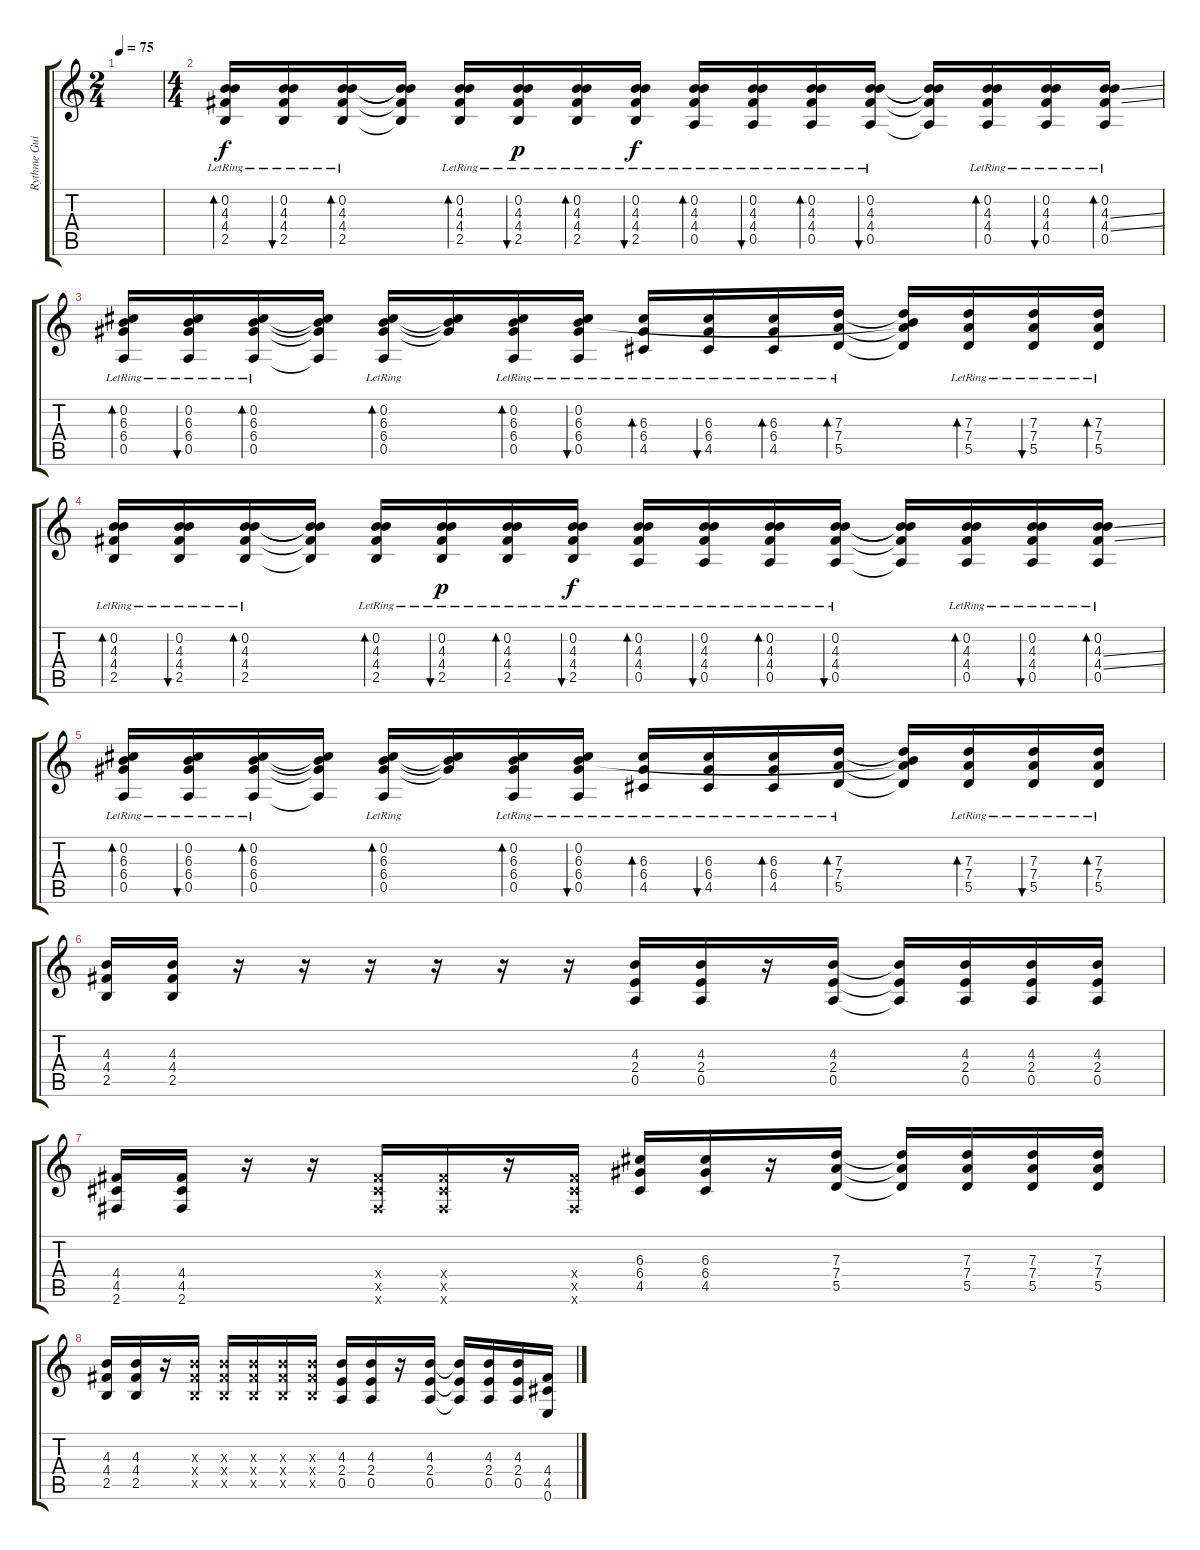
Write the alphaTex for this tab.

\track ("Rythme Guitar" "Rythme Gui") {instrument electricguitarclean}
\staff {score tabs}
\tuning (E4 B3 G3 D3 A2 E2) {hide}
\ts (2 4)
\tempo 75
\clef g2
\ks c
|
\ts (4 4)
(0.2{lr} 4.3{lr} 4.4{lr} 2.5{lr}).16{bd 60} (0.2{lr} 4.3{lr} 4.4{lr} 2.5{lr}).16{bu 60} (0.2{lr} 4.3{lr} 4.4{lr} 2.5{lr}).16{bd 60} (0.2{t} 4.3{t} 4.4{t} 2.5{t}).16 (0.2{lr} 4.3{lr} 4.4{lr} 2.5{lr}).16{bd 60} (0.2{lr} 4.3{lr} 4.4{lr} 2.5{lr}).16{bu 60 dy p} (0.2{lr} 4.3{lr} 4.4{lr} 2.5{lr}).16{bd 60} (0.2{lr} 4.3{lr} 4.4{lr} 2.5{lr}).16{bu 60 dy f} (0.2{lr} 4.3{lr} 4.4{lr} 0.5{lr}).16{bd 60} (0.2{lr} 4.3{lr} 4.4{lr} 0.5{lr}).16{bu 60} (0.2{lr} 4.3{lr} 4.4{lr} 0.5{lr}).16{bd 60} (0.2{lr} 4.3{lr} 4.4{lr} 0.5{lr}).16{bu 60} (0.2{t} 4.3{t} 4.4{t} 0.5{t}).16 (0.2{lr} 4.3{lr} 4.4{lr} 0.5{lr}).16{bd 60} (0.2{lr} 4.3{lr} 4.4{lr} 0.5{lr}).16{bu 60} (0.2{lr} 4.3{ss lr} 4.4{ss lr} 0.5{lr}).16{bd 60} |
(0.2 6.3{lr} 6.4{lr} 0.5).16{bd 60} (0.2 6.3{lr} 6.4{lr} 0.5{lr}).16{bu 60} (0.2 6.3{lr} 6.4{lr} 0.5{lr}).16{bd 60} (0.2{t} 6.3{t} 6.4{t} 0.5{t}).16 (0.2 6.3{lr} 6.4{lr} 0.5{lr}).16{bd 60} (0.2{t} 6.3{t} 6.4{t}).16 (0.2 6.3{lr} 6.4{lr} 0.5{lr}).16{bd 60} (0.2 6.3{lr} 6.4{lr} 0.5{lr}).16{bu 60} (6.3{lr} 6.4{lr} 4.5{lr}).16{bd 60} (6.3{lr} 6.4{lr} 4.5{lr}).16{bu 60} (6.3{lr} 6.4{lr} 4.5{lr}).16{bd 60} (7.3{lr} 7.4{lr} 5.5{lr}).16{bd 60} (0.2{t} 7.3{t} 7.4{t} 5.5{t}).16 (7.3{lr} 7.4{lr} 5.5{lr}).16{bd 60} (7.3{lr} 7.4{lr} 5.5{lr}).16{bu 60} (7.3{lr} 7.4{lr} 5.5{lr}).16{bd 60} |
(0.2{lr} 4.3{lr} 4.4{lr} 2.5{lr}).16{bd 60} (0.2{lr} 4.3{lr} 4.4{lr} 2.5{lr}).16{bu 60} (0.2{lr} 4.3{lr} 4.4{lr} 2.5{lr}).16{bd 60} (0.2{t} 4.3{t} 4.4{t} 2.5{t}).16 (0.2{lr} 4.3{lr} 4.4{lr} 2.5{lr}).16{bd 60} (0.2{lr} 4.3{lr} 4.4{lr} 2.5{lr}).16{bu 60 dy p} (0.2{lr} 4.3{lr} 4.4{lr} 2.5{lr}).16{bd 60} (0.2{lr} 4.3{lr} 4.4{lr} 2.5{lr}).16{bu 60 dy f} (0.2{lr} 4.3{lr} 4.4{lr} 0.5{lr}).16{bd 60} (0.2{lr} 4.3{lr} 4.4{lr} 0.5{lr}).16{bu 60} (0.2{lr} 4.3{lr} 4.4{lr} 0.5{lr}).16{bd 60} (0.2{lr} 4.3{lr} 4.4{lr} 0.5{lr}).16{bu 60} (0.2{t} 4.3{t} 4.4{t} 0.5{t}).16 (0.2{lr} 4.3{lr} 4.4{lr} 0.5{lr}).16{bd 60} (0.2{lr} 4.3{lr} 4.4{lr} 0.5{lr}).16{bu 60} (0.2{lr} 4.3{ss lr} 4.4{ss lr} 0.5{lr}).16{bd 60} |
(0.2 6.3{lr} 6.4{lr} 0.5).16{bd 60} (0.2 6.3{lr} 6.4{lr} 0.5{lr}).16{bu 60} (0.2 6.3{lr} 6.4{lr} 0.5{lr}).16{bd 60} (0.2{t} 6.3{t} 6.4{t} 0.5{t}).16 (0.2 6.3{lr} 6.4{lr} 0.5{lr}).16{bd 60} (0.2{t} 6.3{t} 6.4{t}).16 (0.2 6.3{lr} 6.4{lr} 0.5{lr}).16{bd 60} (0.2 6.3{lr} 6.4{lr} 0.5{lr}).16{bu 60} (6.3{lr} 6.4{lr} 4.5{lr}).16{bd 60} (6.3{lr} 6.4{lr} 4.5{lr}).16{bu 60} (6.3{lr} 6.4{lr} 4.5{lr}).16{bd 60} (7.3{lr} 7.4{lr} 5.5{lr}).16{bd 60} (0.2{t} 7.3{t} 7.4{t} 5.5{t}).16 (7.3{lr} 7.4{lr} 5.5{lr}).16{bd 60} (7.3{lr} 7.4{lr} 5.5{lr}).16{bu 60} (7.3{lr} 7.4{lr} 5.5{lr}).16{bd 60} |
(4.3 4.4 2.5).16{instrument distortionguitar} (4.3 4.4 2.5).16 r.16 r.16 r.16 r.16 r.16 r.16 (4.3 2.4 0.5).16 (4.3 2.4 0.5).16 r.16 (4.3 2.4 0.5).16 (4.3{t} 2.4{t} 0.5{t}).16 (4.3 2.4 0.5).16 (4.3 2.4 0.5).16 (4.3 2.4 0.5).16 |
(4.4 4.5 2.6).16 (4.4 4.5 2.6).16 r.16 r.16 (4.4{x} 4.5{x} 2.6{x}).16 (4.4{x} 4.5{x} 2.6{x}).16 r.16 (4.4{x} 4.5{x} 2.6{x}).16 (6.3 6.4 4.5).16 (6.3 6.4 4.5).16 r.16 (7.3 7.4 5.5).16 (7.3{t} 7.4{t} 5.5{t}).16 (7.3 7.4 5.5).16 (7.3 7.4 5.5).16 (7.3 7.4 5.5).16 |
(4.3 4.4 2.5).16 (4.3 4.4 2.5).16 r.16 (4.3{x} 4.4{x} 2.5{x}).16 (4.3{x} 4.4{x} 2.5{x}).16 (4.3{x} 4.4{x} 2.5{x}).16 (4.3{x} 4.4{x} 2.5{x}).16 (4.3{x} 4.4{x} 2.5{x}).16 (4.3 2.4 0.5).16 (4.3 2.4 0.5).16 r.16 (4.3 2.4 0.5).16 (4.3{t} 2.4{t} 0.5{t}).16 (4.3 2.4 0.5).16 (4.3 2.4 0.5).16 (4.4 4.5 0.6).16
